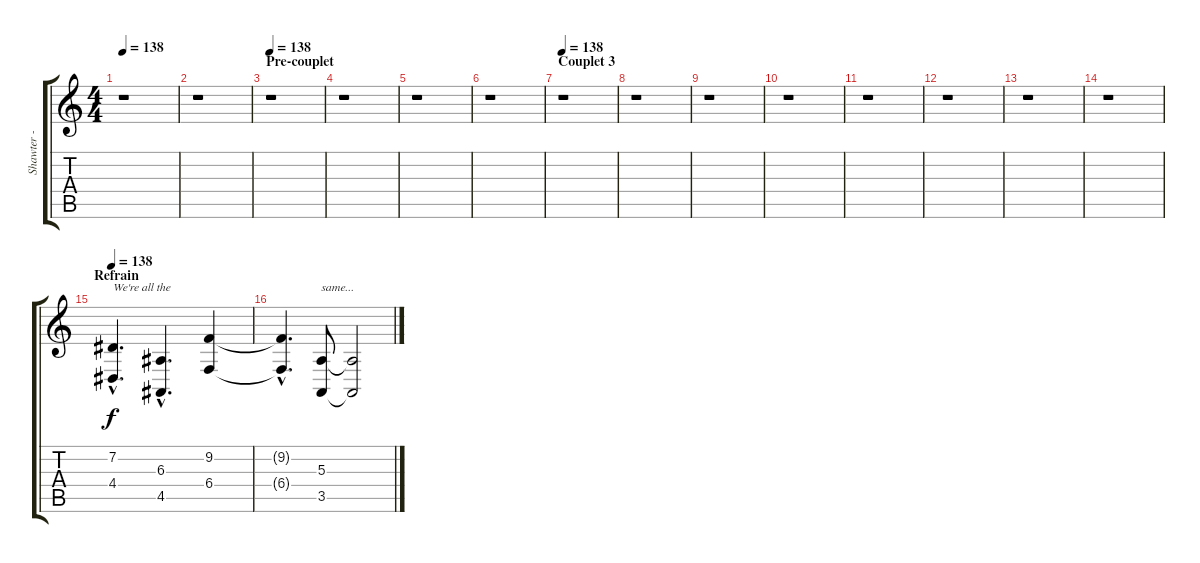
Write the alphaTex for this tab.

\track ("Shawter - Choeurs" "Shawter - ") {instrument cello}
\staff {score tabs}
\tuning (Db4 Ab3 E3 B2 Gb2 B1) {hide}
\ts (4 4)
\tempo 138
\clef g2
\ks c
r.1{dy f} |
r.1 |
\section ("" "Pre-couplet")
\tempo 138
r.1 |
r.1 |
r.1 |
r.1 |
\section ("" "Couplet 3")
\tempo 138
r.1 |
r.1 |
r.1 |
r.1 |
r.1 |
r.1 |
r.1 |
r.1 |
\section ("" "Refrain")
\tempo 138
(7.2{hac} 4.4{hac}).4{d txt "We're all the" volume 12 balance 8 instrument cello} (6.3{hac} 4.5{hac}).4{d} (9.2 6.4).4 |
(9.2{hac t} 6.4{hac t}).4{d} (5.3 3.5).8{txt "same..."} (5.3{t} 3.5{t}).2
